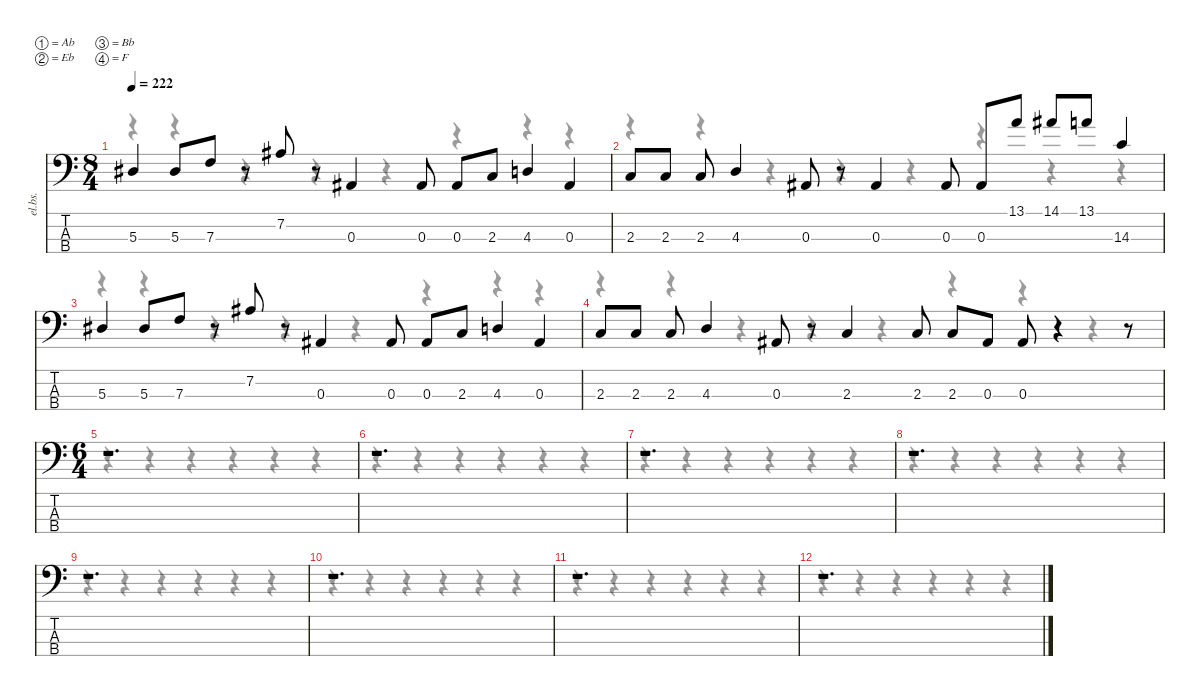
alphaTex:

\defaultSystemsLayout 4
\hideDynamics
\bracketExtendMode nobrackets
\otherSystemsTrackNameOrientation horizontal
\track ("Track 2" "el.bs.") {instrument electricbassfinger}
\staff {score tabs}
\tuning (Ab2 Eb2 Bb1 F1)
\voice
\ts (8 4)
\tempo 222
\clef f4
\ks c
5.3{acc #}.4{dy f beam Up} 5.3{acc #}.8{beam Up} 7.3.8{beam Up} r.8{beam Up} 7.2{acc #}.8{beam Up} r.8{beam Up} 0.3{acc #}.4{beam Up} 0.3{acc #}.8{beam Up} 0.3{acc #}.8{beam Up} 2.3.8{beam Up} 4.3.4{beam Up} 0.3{acc #}.4{beam Up} |
2.3.8{beam Up} 2.3.8{beam Up} 2.3.8{beam Up} 4.3.4{beam Up} 0.3{acc #}.8{beam Up} r.8{beam Up} 0.3{acc #}.4{beam Up} 0.3{acc #}.8{beam Up} 0.3{acc #}.8{beam Up} 13.1.8{beam Up} 14.1{acc #}.8{beam Up} 13.1.8{beam Up} 14.3.4{beam Up} |
5.3{acc #}.4{beam Up} 5.3{acc #}.8{beam Up} 7.3.8{beam Up} r.8{beam Up} 7.2{acc #}.8{beam Up} r.8{beam Up} 0.3{acc #}.4{beam Up} 0.3{acc #}.8{beam Up} 0.3{acc #}.8{beam Up} 2.3.8{beam Up} 4.3.4{beam Up} 0.3{acc #}.4{beam Up} |
2.3.8{beam Up} 2.3.8{beam Up} 2.3.8{beam Up} 4.3.4{beam Up} 0.3{acc #}.8{beam Up} r.8{beam Up} 2.3.4{beam Up} 2.3.8{beam Up} 2.3.8{beam Up} 0.3{acc #}.8{beam Up} 0.3{acc #}.8{beam Up} r.4{beam Up} r.8{beam Up} |
\ts (6 4)
\beaming (8 3 3 3 3)
r.1{d beam Up} |
r.1{d beam Up} |
r.1{d beam Up} |
r.1{d beam Up} |
r.1{d beam Up} |
r.1{d beam Up} |
r.1{d beam Up} |
r.1{d beam Up}
\voice
\clef f4
\ottava regular
\simile none
\ks c
r.4{dy mf beam Down} r.4{beam Down} r.4{beam Down} r.4{beam Down} r.4{beam Down} r.4{beam Down} r.4{beam Down} r.4{beam Down} |
r.4{beam Down} r.4{beam Down} r.4{beam Down} r.4{beam Down} r.4{beam Down} r.4{beam Down} r.4{beam Down} r.4{beam Down} |
r.4{beam Down} r.4{beam Down} r.4{beam Down} r.4{beam Down} r.4{beam Down} r.4{beam Down} r.4{beam Down} r.4{beam Down} |
r.4{beam Down} r.4{beam Down} r.4{beam Down} r.4{beam Down} r.4{beam Down} r.4{beam Down} r.4{beam Down} r.4{beam Down} |
r.4{beam Down} r.4{beam Down} r.4{beam Down} r.4{beam Down} r.4{beam Down} r.4{beam Down} |
r.4{beam Down} r.4{beam Down} r.4{beam Down} r.4{beam Down} r.4{beam Down} r.4{beam Down} |
r.4{beam Down} r.4{beam Down} r.4{beam Down} r.4{beam Down} r.4{beam Down} r.4{beam Down} |
r.4{beam Down} r.4{beam Down} r.4{beam Down} r.4{beam Down} r.4{beam Down} r.4{beam Down} |
r.4{beam Down} r.4{beam Down} r.4{beam Down} r.4{beam Down} r.4{beam Down} r.4{beam Down} |
r.4{beam Down} r.4{beam Down} r.4{beam Down} r.4{beam Down} r.4{beam Down} r.4{beam Down} |
r.4{beam Down} r.4{beam Down} r.4{beam Down} r.4{beam Down} r.4{beam Down} r.4{beam Down} |
r.4{beam Down} r.4{beam Down} r.4{beam Down} r.4{beam Down} r.4{beam Down} r.4{beam Down}
